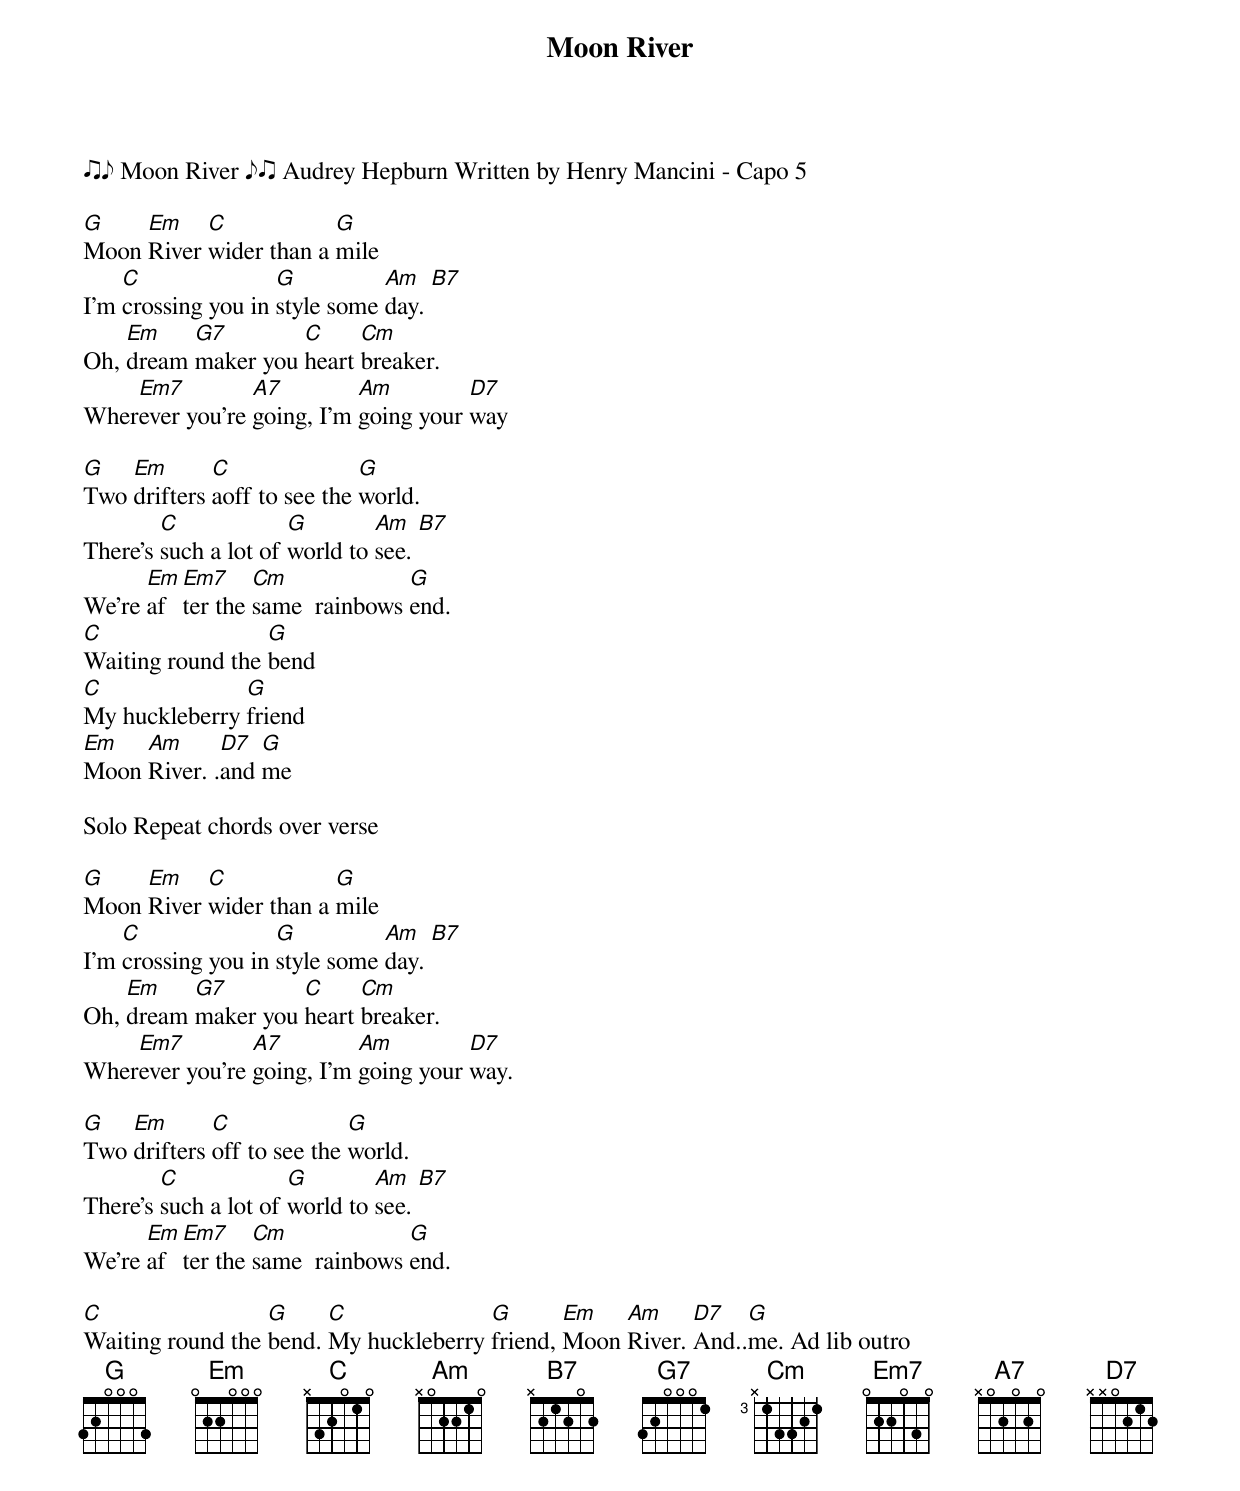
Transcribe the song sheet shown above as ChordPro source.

{title:Moon River}
{subtitle: }
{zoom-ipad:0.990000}
♫♪ Moon River ♪♫ Audrey Hepburn Written by Henry Mancini - Capo 5

[G]Moon [Em]River [C]wider than a [G]mile
I'm [C]crossing you in [G]style some [Am]day. [B7]
Oh, [Em]dream [G7]maker you [C]heart [Cm]breaker.
Wher[Em7]ever you’re [A7]going, I’m [Am]going your [D7]way

[G]Two [Em]drifters [C]aoff to see the [G]world.
There's [C]such a lot of [G]world to [Am]see. [B7]
We're [Em]af[Em7]ter the [Cm]same  rainbows [G]end.
[C]Waiting round the [G]bend
[C]My huckleberry [G]friend
[Em]Moon [Am]River. .[D7]and [G]me

Solo Repeat chords over verse

[G]Moon [Em]River [C]wider than a [G]mile
I'm [C]crossing you in [G]style some [Am]day. [B7]
Oh, [Em]dream [G7]maker you [C]heart [Cm]breaker.
Wher[Em7]ever you’re [A7]going, I’m [Am]going your [D7]way.

[G]Two [Em]drifters [C]off to see the [G]world.
There's [C]such a lot of [G]world to [Am]see. [B7]
We're [Em]af[Em7]ter the [Cm]same  rainbows [G]end.

[C]Waiting round the [G]bend. [C]My huckleberry [G]friend, [Em]Moon [Am]River. [D7]And..[G]me. Ad lib outro
